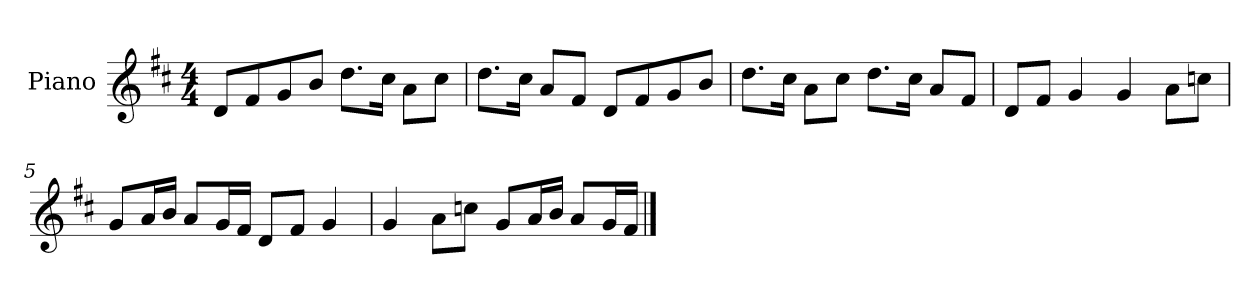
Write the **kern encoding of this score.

**kern
*part1
*staff1
*I"Piano
*I'P-no
*clefG2
*k[f#c#]
*M4/4
*MM90
=1
8d/L
8f#/
8g/
8b/J
8.dd\L
16cc#\Jk
8a\L
8cc#\J
=2
8.dd\L
16cc#\Jk
8a/L
8f#/J
8d/L
8f#/
8g/
8b/J
=3
8.dd\L
16cc#\Jk
8a\L
8cc#\J
8.dd\L
16cc#\Jk
8a/L
8f#/J
=4
8d/L
8f#/J
4g/
4g/
8a\L
8ccn\J
!!LO:LB:g=z
=5
8g/L
16a/L
16b/JJ
8a/L
16g/L
16f#/JJ
8d/L
8f#/J
4g/
=6
4g/
8a\L
8ccn\J
8g/L
16a/L
16b/JJ
8a/L
16g/L
16f#/JJ
==
*-
